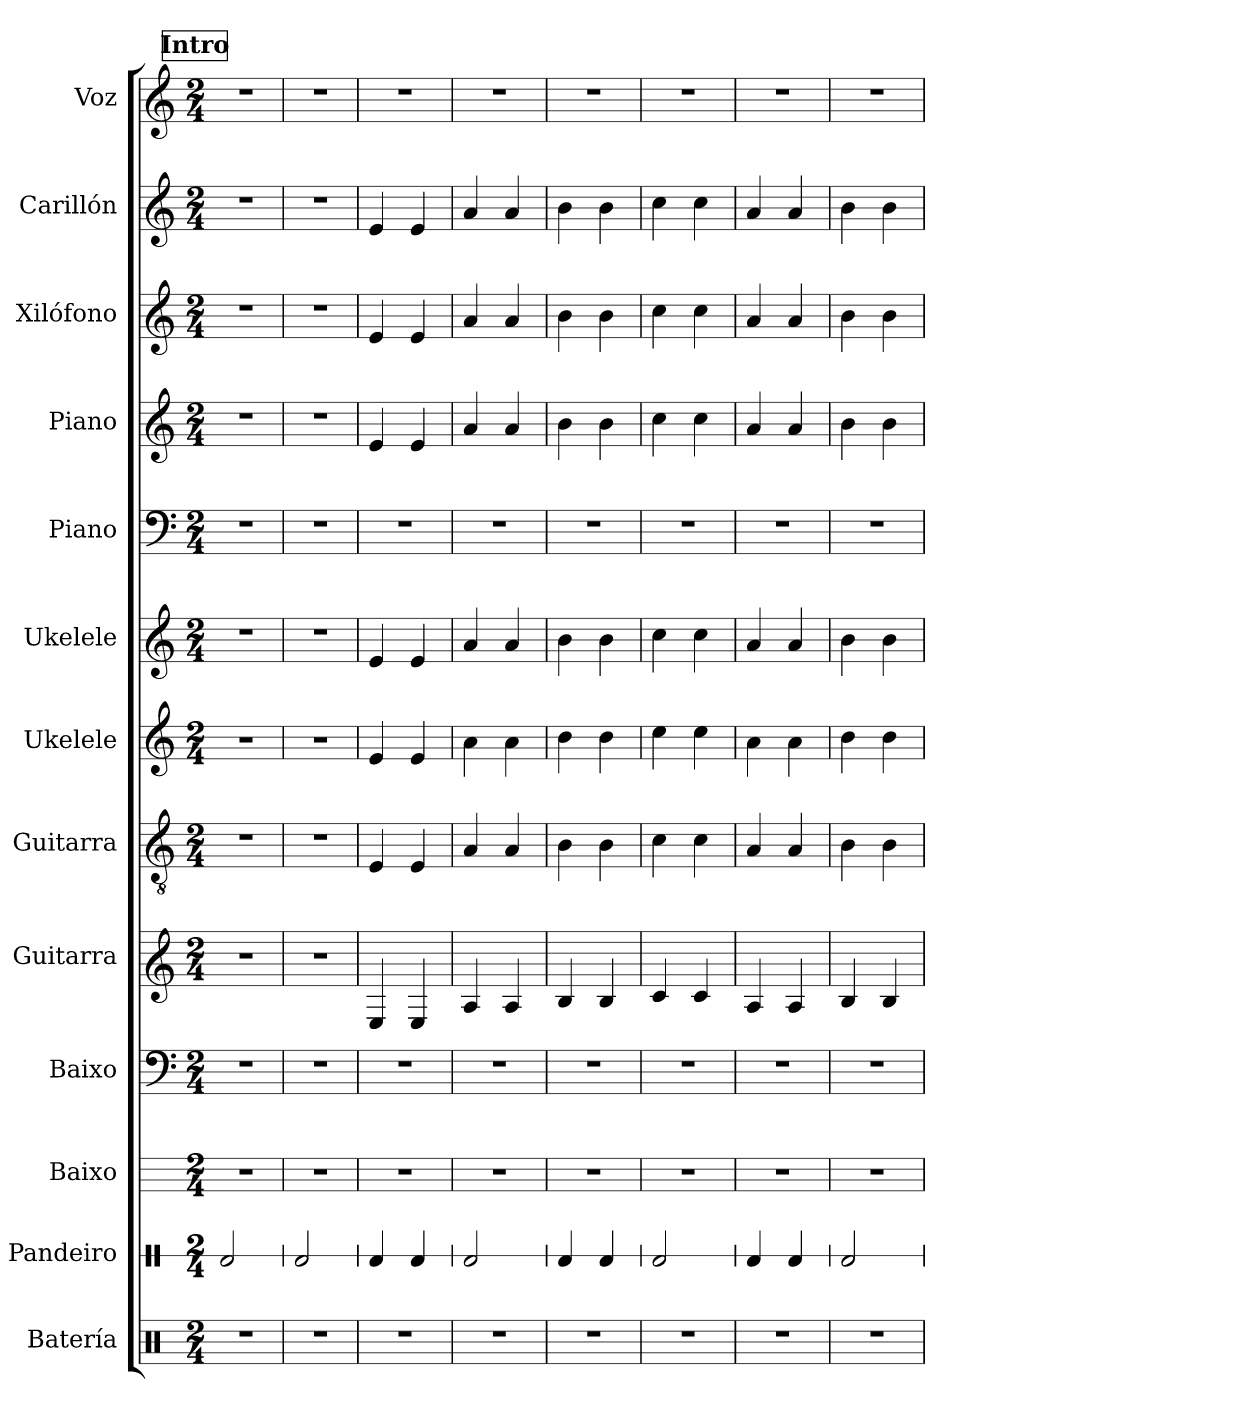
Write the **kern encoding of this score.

**kern	**kern	**kern	**kern	**kern	**kern	**kern	**kern	**kern	**kern	**kern	**kern	**kern
*part13	*part12	*part11	*part10	*part9	*part8	*part7	*part6	*part5	*part4	*part3	*part2	*part1
*staff13	*staff12	*staff11	*staff10	*staff9	*staff8	*staff7	*staff6	*staff5	*staff4	*staff3	*staff2	*staff1
*I"Batería	*I"Pandeiro	*I"Baixo	*I"Baixo	*I"Guitarra	*I"Guitarra	*I"Ukelele	*I"Ukelele	*I"Piano	*I"Piano	*I"Xilófono	*I"Carillón	*I"Voz
*I'Bat.	*I'P.	*I'B.	*I'B.	*I'G.	*I'G.	*I'Uk.	*I'Uk.	*I'Pno.	*I'Pno.	*I'Xil.	*I'C.	*I'V.
*	*stria1	*stria4	*	*stria6	*	*stria4	*	*	*	*	*	*
*clefX	*clefX	*	*clefF4	*	*clefGv2	*	*clefG2	*clefF4	*clefG2	*clefG2	*clefG2	*clefG2
*	*	*ITrd7c12	*ITrd7c12	*	*	*	*	*	*	*ITrd-7c-12	*ITrd-14c-24	*
*k[]	*k[]	*k[]	*k[]	*k[]	*k[]	*k[]	*k[]	*k[]	*k[]	*k[]	*k[]	*k[]
*M2/4	*M2/4	*M2/4	*M2/4	*M2/4	*M2/4	*M2/4	*M2/4	*M2/4	*M2/4	*M2/4	*M2/4	*M2/4
!!LO:REH:place=s1:a:B:fs=14:t=Intro
=1	=1	=1	=1	=1	=1	=1	=1	=1	=1	=1	=1	=1
2r	2Rd/	2r	2r	2r	2r	2r	2r	2r	2r	2r	2r	2r
=2	=2	=2	=2	=2	=2	=2	=2	=2	=2	=2	=2	=2
2r	2Rd/	2r	2r	2r	2r	2r	2r	2r	2r	2r	2r	2r
=3	=3	=3	=3	=3	=3	=3	=3	=3	=3	=3	=3	=3
2r	4Rd/	2r	2r	4E	4E/	4e	4e/	2r	4e/	4ee/	4eee/	2r
.	4Rd/	.	.	4E	4E/	4e	4e/	.	4e/	4ee/	4eee/	.
=4	=4	=4	=4	=4	=4	=4	=4	=4	=4	=4	=4	=4
2r	2Rd/	2r	2r	4A	4A/	4a	4a/	2r	4a/	4aa/	4aaa/	2r
.	.	.	.	4A	4A/	4a	4a/	.	4a/	4aa/	4aaa/	.
=5	=5	=5	=5	=5	=5	=5	=5	=5	=5	=5	=5	=5
2r	4Rd/	2r	2r	4B	4B\	4b	4b\	2r	4b\	4bb\	4bbb\	2r
.	4Rd/	.	.	4B	4B\	4b	4b\	.	4b\	4bb\	4bbb\	.
=6	=6	=6	=6	=6	=6	=6	=6	=6	=6	=6	=6	=6
2r	2Rd/	2r	2r	4c	4c\	4cc	4cc\	2r	4cc\	4ccc\	4cccc\	2r
.	.	.	.	4c	4c\	4cc	4cc\	.	4cc\	4ccc\	4cccc\	.
=7	=7	=7	=7	=7	=7	=7	=7	=7	=7	=7	=7	=7
2r	4Rd/	2r	2r	4A	4A/	4a	4a/	2r	4a/	4aa/	4aaa/	2r
.	4Rd/	.	.	4A	4A/	4a	4a/	.	4a/	4aa/	4aaa/	.
=8	=8	=8	=8	=8	=8	=8	=8	=8	=8	=8	=8	=8
2r	2Rd/	2r	2r	4B	4B\	4b	4b\	2r	4b\	4bb\	4bbb\	2r
.	.	.	.	4B	4B\	4b	4b\	.	4b\	4bb\	4bbb\	.
=	=	=	=	=	=	=	=	=	=	=	=	=
*-	*-	*-	*-	*-	*-	*-	*-	*-	*-	*-	*-	*-
